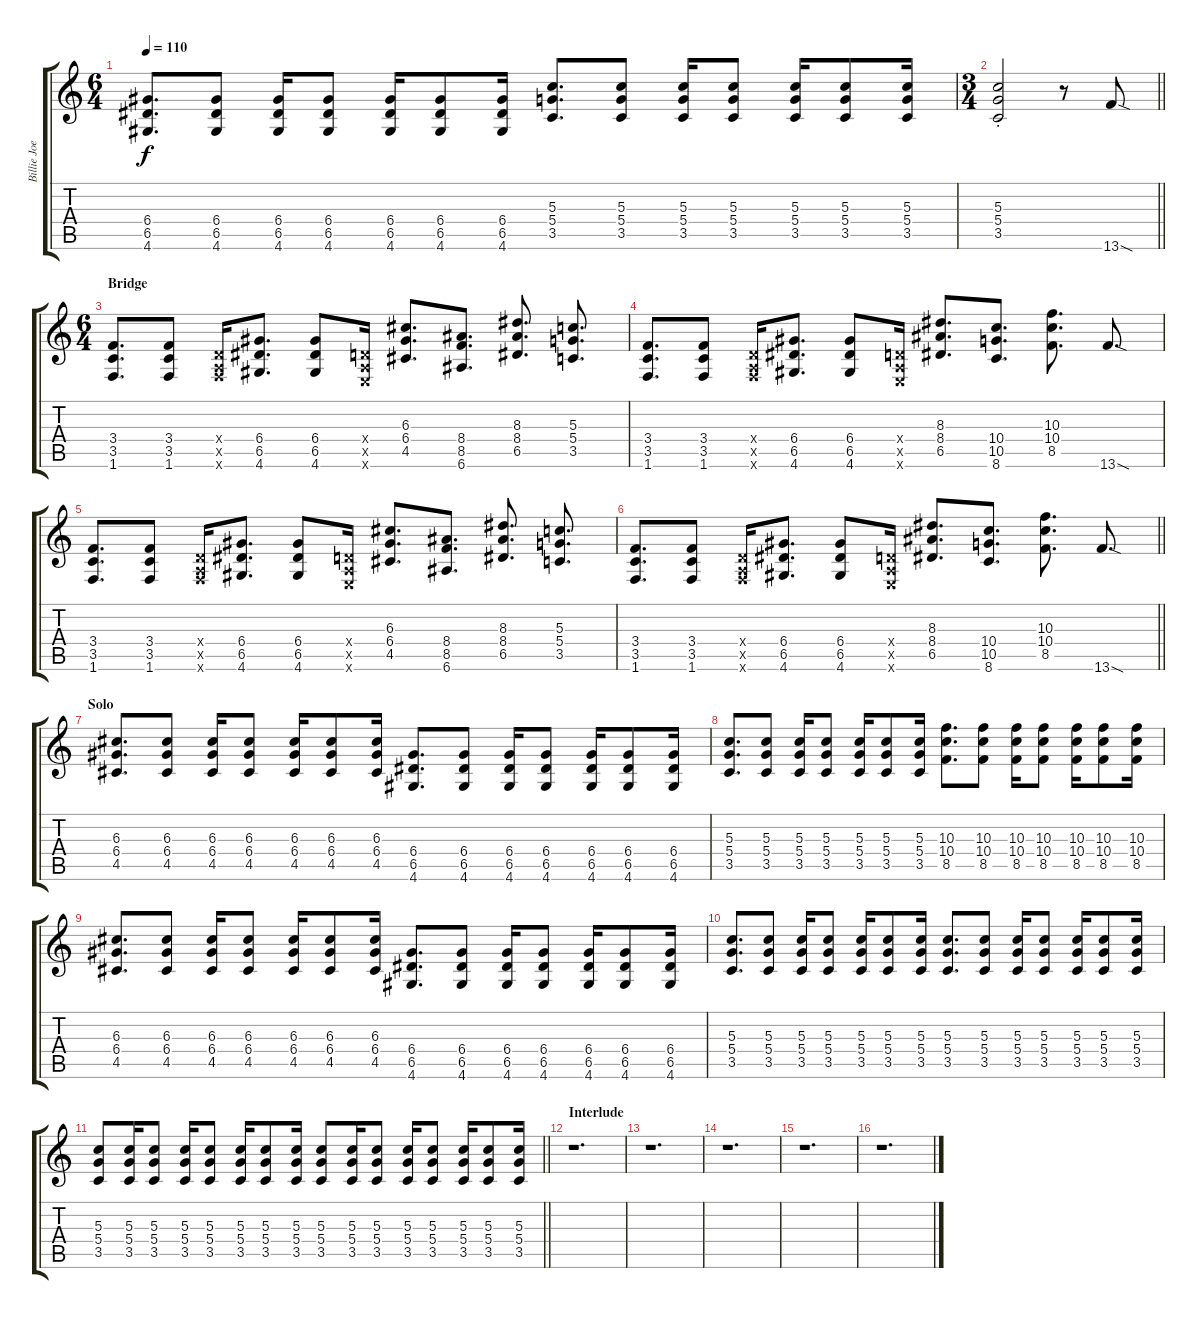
\track ("Billie Joe Armstrong (Lead Guitar)" "Billie Joe") {instrument distortionguitar}
\staff {score tabs}
\tuning (E4 B3 G3 D3 A2 E2) {hide}
\ts (6 4)
\tempo 110
\clef g2
\ks c
(6.4 6.5 4.6).8{d dy f} (6.4 6.5 4.6).8 (6.4 6.5 4.6).16 (6.4 6.5 4.6).8 (6.4 6.5 4.6).16 (6.4 6.5 4.6).8 (6.4 6.5 4.6).16 (5.3 5.4 3.5).8{d} (5.3 5.4 3.5).8 (5.3 5.4 3.5).16 (5.3 5.4 3.5).8 (5.3 5.4 3.5).16 (5.3 5.4 3.5).8 (5.3 5.4 3.5).16 |
\ts (3 4)
\barLineRight lightlight
(5.3{st} 5.4{st} 3.5{st}).2 r.8 13.6{sod}.8 |
\ts (6 4)
\section ("" "Bridge")
(3.4 3.5 1.6).8{d} (3.4 3.5 1.6).8 (0.4{x} 0.5{x} 1.6{x}).16 (6.4 6.5 4.6).8{d} (6.4 6.5 4.6).8 (0.4{x} 0.5{x} 0.6{x}).16 (6.3 6.4 4.5).8{d} (8.4 8.5 6.6).8{d} (8.3 8.4 6.5).8{d} (5.3 5.4 3.5).8{d} |
(3.4 3.5 1.6).8{d} (3.4 3.5 1.6).8 (0.4{x} 0.5{x} 1.6{x}).16 (6.4 6.5 4.6).8{d} (6.4 6.5 4.6).8 (0.4{x} 0.5{x} 0.6{x}).16 (8.3 8.4 6.5).8{d} (10.4 10.5 8.6).8{d} (10.3 10.4 8.5).8{d} 13.6{sod}.8{d} |
(3.4 3.5 1.6).8{d} (3.4 3.5 1.6).8 (0.4{x} 0.5{x} 1.6{x}).16 (6.4 6.5 4.6).8{d} (6.4 6.5 4.6).8 (0.4{x} 0.5{x} 0.6{x}).16 (6.3 6.4 4.5).8{d} (8.4 8.5 6.6).8{d} (8.3 8.4 6.5).8{d} (5.3 5.4 3.5).8{d} |
\barLineRight lightlight
(3.4 3.5 1.6).8{d} (3.4 3.5 1.6).8 (0.4{x} 0.5{x} 1.6{x}).16 (6.4 6.5 4.6).8{d} (6.4 6.5 4.6).8 (0.4{x} 0.5{x} 0.6{x}).16 (8.3 8.4 6.5).8{d} (10.4 10.5 8.6).8{d} (10.3 10.4 8.5).8{d} 13.6{sod}.8{d} |
\section ("" "Solo")
(6.3 6.4 4.5).8{d} (6.3 6.4 4.5).8 (6.3 6.4 4.5).16 (6.3 6.4 4.5).8 (6.3 6.4 4.5).16 (6.3 6.4 4.5).8 (6.3 6.4 4.5).16 (6.4 6.5 4.6).8{d} (6.4 6.5 4.6).8 (6.4 6.5 4.6).16 (6.4 6.5 4.6).8 (6.4 6.5 4.6).16 (6.4 6.5 4.6).8 (6.4 6.5 4.6).16 |
(5.3 5.4 3.5).8{d} (5.3 5.4 3.5).8 (5.3 5.4 3.5).16 (5.3 5.4 3.5).8 (5.3 5.4 3.5).16 (5.3 5.4 3.5).8 (5.3 5.4 3.5).16 (10.3 10.4 8.5).8{d} (10.3 10.4 8.5).8 (10.3 10.4 8.5).16 (10.3 10.4 8.5).8 (10.3 10.4 8.5).16 (10.3 10.4 8.5).8 (10.3 10.4 8.5).16 |
(6.3 6.4 4.5).8{d} (6.3 6.4 4.5).8 (6.3 6.4 4.5).16 (6.3 6.4 4.5).8 (6.3 6.4 4.5).16 (6.3 6.4 4.5).8 (6.3 6.4 4.5).16 (6.4 6.5 4.6).8{d} (6.4 6.5 4.6).8 (6.4 6.5 4.6).16 (6.4 6.5 4.6).8 (6.4 6.5 4.6).16 (6.4 6.5 4.6).8 (6.4 6.5 4.6).16 |
(5.3 5.4 3.5).8{d} (5.3 5.4 3.5).8 (5.3 5.4 3.5).16 (5.3 5.4 3.5).8 (5.3 5.4 3.5).16 (5.3 5.4 3.5).8 (5.3 5.4 3.5).16 (5.3 5.4 3.5).8{d} (5.3 5.4 3.5).8 (5.3 5.4 3.5).16 (5.3 5.4 3.5).8 (5.3 5.4 3.5).16 (5.3 5.4 3.5).8 (5.3 5.4 3.5).16 |
\barLineRight lightlight
(5.3 5.4 3.5).8 (5.3 5.4 3.5).16 (5.3 5.4 3.5).8 (5.3 5.4 3.5).16 (5.3 5.4 3.5).8 (5.3 5.4 3.5).16 (5.3 5.4 3.5).8 (5.3 5.4 3.5).16 (5.3 5.4 3.5).8 (5.3 5.4 3.5).16 (5.3 5.4 3.5).8 (5.3 5.4 3.5).16 (5.3 5.4 3.5).8 (5.3 5.4 3.5).16 (5.3 5.4 3.5).8 (5.3 5.4 3.5).16 |
\section ("" "Interlude")
r.1{d} |
r.1{d} |
r.1{d} |
r.1{d} |
r.1{d}
